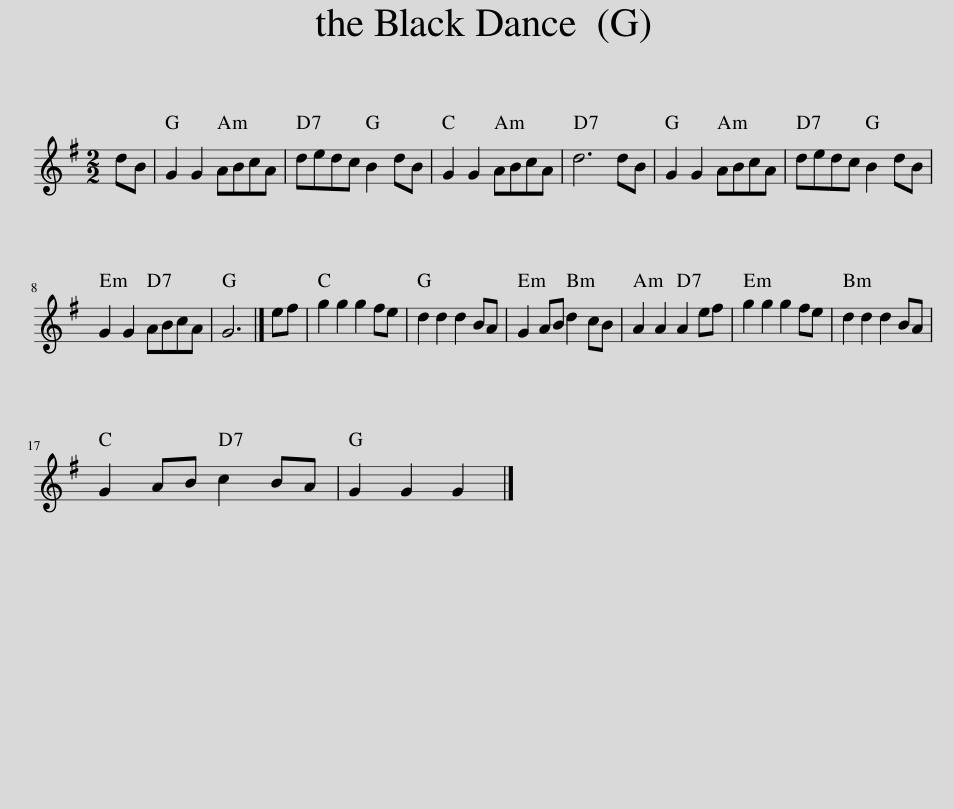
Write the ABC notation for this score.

X:1
L:1/8
M:2/2
I:linebreak $
K:G
V:1 treble
V:1
 dB | G2 G2 ABcA | dedc B2 dB | G2 G2 ABcA | d6 dB | %5
 G2 G2 ABcA | dedc B2 dB |$ G2 G2 ABcA | G6 |] ef | %10
 g2 g2 g2 fe | d2 d2 d2 BA | G2 AB d2 cB | A2 A2 A2 ef | g2 g2 g2 fe | %15
 d2 d2 d2 BA |$ G2 AB c2 BA | G2 G2 G2 |] %18
